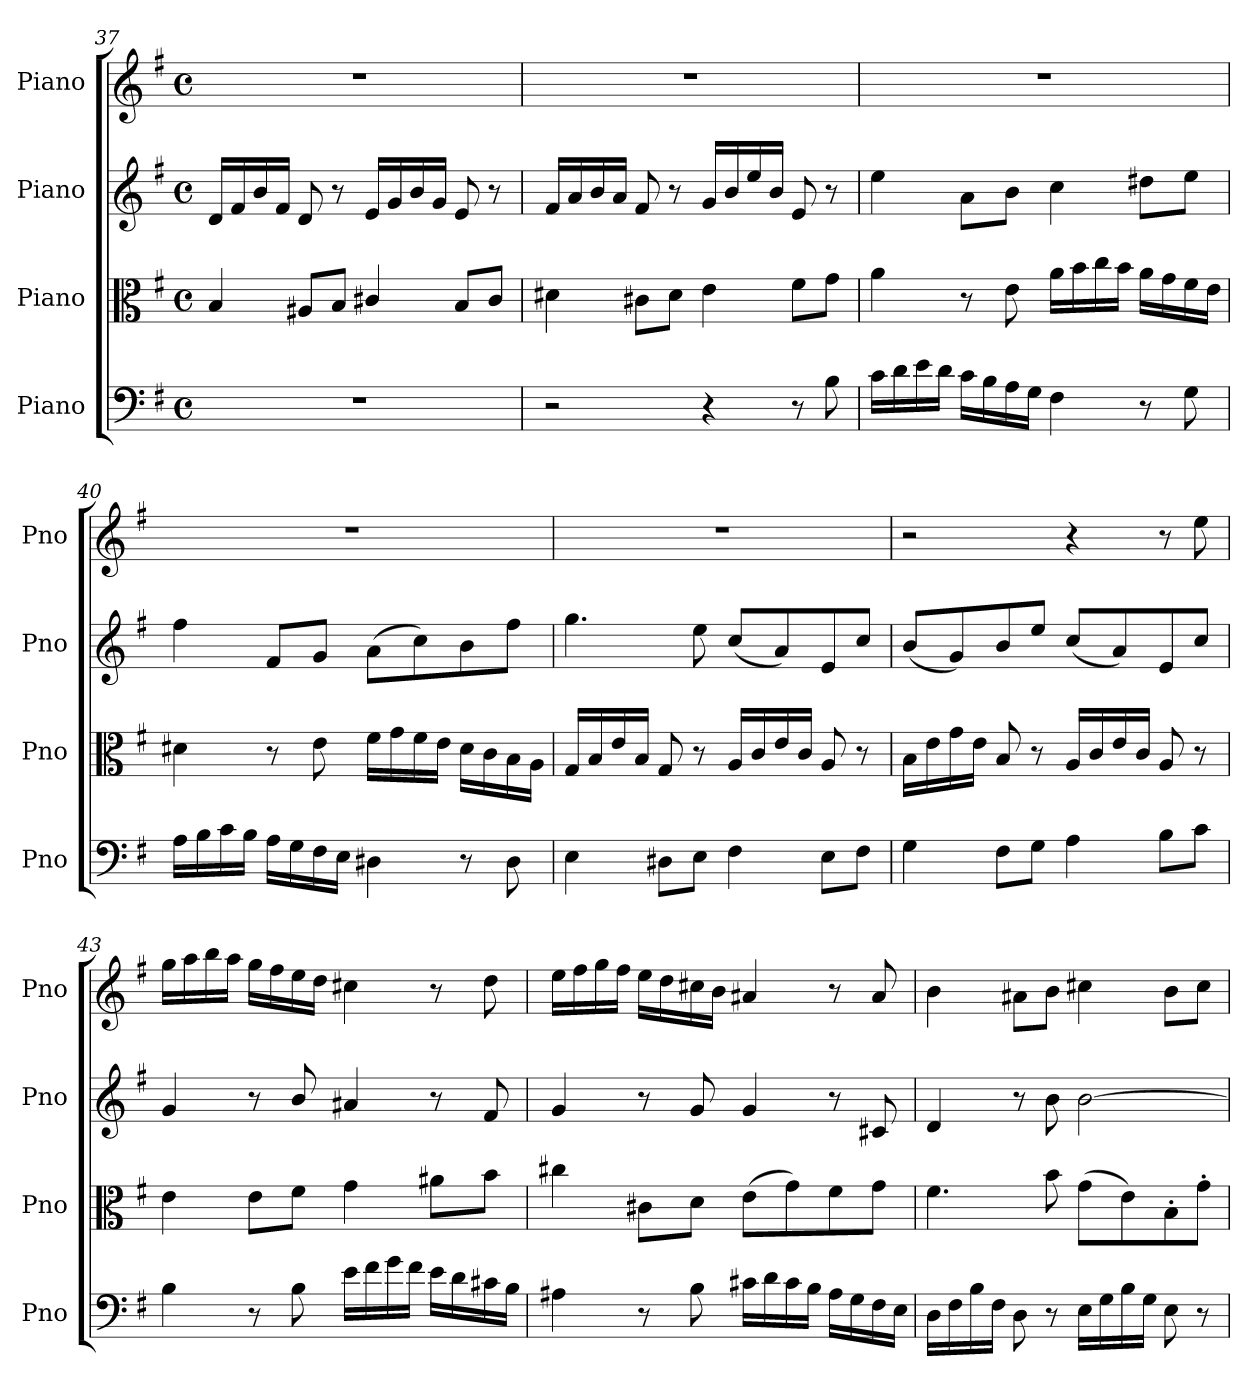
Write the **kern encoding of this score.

**kern	**kern	**kern	**kern
*part4	*part3	*part2	*part1
*staff4	*staff3	*staff2	*staff1
*I"Piano	*I"Piano	*I"Piano	*I"Piano
*I'Pno	*I'Pno	*I'Pno	*I'Pno
!!LO:LB:g=z
*clefF4	*clefC3	*clefG2	*clefG2
*k[f#]	*k[f#]	*k[f#]	*k[f#]
*M4/4	*M4/4	*M4/4	*M4/4
*met(c)	*met(c)	*met(c)	*met(c)
=37	=37	=37	=37
1r	4B/	16d/LL	1r
.	.	16f#/	.
.	.	16b/	.
.	.	16f#/JJ	.
.	8A#X/L	8d/	.
.	8B/J	8r	.
.	4c#X/	16e/LL	.
.	.	16g/	.
.	.	16b/	.
.	.	16g/JJ	.
.	8B/L	8e/	.
.	8c#/J	8r	.
=38	=38	=38	=38
2r	4d#X\	16f#/LL	1r
.	.	16a/	.
.	.	16b/	.
.	.	16a/JJ	.
.	8c#X\L	8f#/	.
.	8d#\J	8r	.
4r	4e\	16g/LL	.
.	.	16b/	.
.	.	16ee/	.
.	.	16b/JJ	.
8r	8f#\L	8e/	.
8B\	8g\J	8r	.
=39	=39	=39	=39
16c\LL	4a\	4ee\	1r
16d\	.	.	.
16e\	.	.	.
16d\JJ	.	.	.
16c\LL	8r	8a\L	.
16B\	.	.	.
16A\	8e\	8b\J	.
16G\JJ	.	.	.
4F#\	16a\LL	4cc\	.
.	16b\	.	.
.	16cc\	.	.
.	16b\JJ	.	.
8r	16a\LL	8dd#X\L	.
.	16g\	.	.
8G\	16f#\	8ee\J	.
.	16e\JJ	.	.
=40	=40	=40	=40
16A\LL	4d#X\	4ff#\	1r
16B\	.	.	.
16c\	.	.	.
16B\JJ	.	.	.
16A\LL	8r	8f#/L	.
16G\	.	.	.
16F#\	8e\	8g/J	.
16E\JJ	.	.	.
4D#X\	16f#\LL	(8a\L	.
.	16g\	.	.
.	16f#\	8cc\)	.
.	16e\JJ	.	.
8r	16d#\LL	8b\	.
.	16c\	.	.
8D#\	16B\	8ff#\J	.
.	16A\JJ	.	.
!!LO:PB:g=z
=41	=41	=41	=41
4E\	16G/LL	4.gg\	1r
.	16B/	.	.
.	16e/	.	.
.	16B/JJ	.	.
8D#X\L	8G/	.	.
8E\J	8r	8ee\	.
4F#\	16A/LL	(8cc/L	.
.	16c/	.	.
.	16e/	8a/)	.
.	16c/JJ	.	.
8E\L	8A/	8e/	.
8F#\J	8r	8cc/J	.
=42	=42	=42	=42
4G\	16B\LL	(8b/L	2r
.	16e\	.	.
.	16g\	8g/)	.
.	16e\JJ	.	.
8F#\L	8B/	8b/	.
8G\J	8r	8ee/J	.
4A\	16A/LL	(8cc/L	4r
.	16c/	.	.
.	16e/	8a/)	.
.	16c/JJ	.	.
8B\L	8A/	8e/	8r
8c\J	8r	8cc/J	8ee\
=43	=43	=43	=43
4B\	4e\	4g/	16gg\LL
.	.	.	16aa\
.	.	.	16bb\
.	.	.	16aa\JJ
8r	8e\L	8r	16gg\LL
.	.	.	16ff#\
8B\	8f#\J	8b/	16ee\
.	.	.	16dd\JJ
16e\LL	4g\	4a#X/	4cc#X\
16f#\	.	.	.
16g\	.	.	.
16f#\JJ	.	.	.
16e\LL	8a#X\L	8r	8r
16d\	.	.	.
16c#X\	8b\J	8f#/	8dd\
16B\JJ	.	.	.
=44	=44	=44	=44
4A#X\	4cc#X\	4g/	16ee\LL
.	.	.	16ff#\
.	.	.	16gg\
.	.	.	16ff#\JJ
8r	8c#X\L	8r	16ee\LL
.	.	.	16dd\
8B\	8d\J	8g/	16cc#X\
.	.	.	16b\JJ
16c#X\LL	(8e\L	4g/	4a#X/
16d\	.	.	.
16c#\	8g\)	.	.
16B\JJ	.	.	.
16A#\LL	8f#\	8r	8r
16G\	.	.	.
16F#\	8g\J	8c#X/	8a#/
16E\JJ	.	.	.
!!LO:LB:g=z
=45	=45	=45	=45
16D\LL	4.f#\	4d/	4b\
16F#\	.	.	.
16B\	.	.	.
16F#\JJ	.	.	.
8D\	.	8r	8a#X\L
8r	8b\	8b\	8b\J
16E\LL	(8g\L	[2b\	4cc#X\
16G\	.	.	.
16B\	8e\)	.	.
16G\JJ	.	.	.
8E\	8B'\	.	8b\L
8r	8g'\J	.	8cc#\J
=	=	=	=
*-	*-	*-	*-
